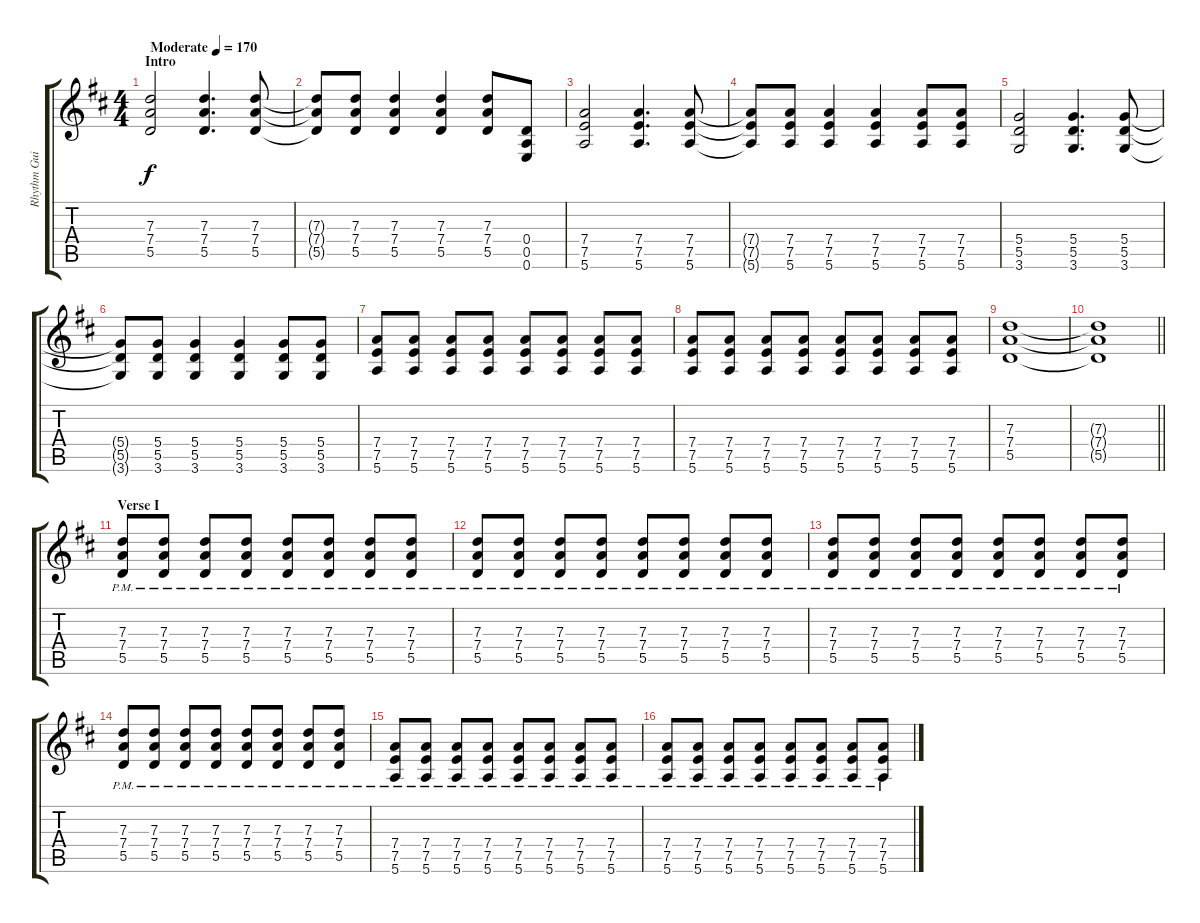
\track ("Rhythm Guitar" "Rhythm Gui") {instrument distortionguitar}
\staff {score tabs}
\tuning (E4 B3 G3 D3 A2 E2) {hide}
\ts (4 4)
\section ("" "Intro")
\tempo (170 "Moderate")
\clef g2
\ks d
(7.3 7.4 5.5).2{dy f instrument distortionguitar} (7.3 7.4 5.5).4{d} (7.3 7.4 5.5).8 |
(7.3{t} 7.4{t} 5.5{t}).8 (7.3 7.4 5.5).8 (7.3 7.4 5.5).4 (7.3 7.4 5.5).4 (7.3 7.4 5.5).8 (0.4 0.5 0.6).8 |
(7.4 7.5 5.6).2 (7.4 7.5 5.6).4{d} (7.4 7.5 5.6).8 |
(7.4{t} 7.5{t} 5.6{t}).8 (7.4 7.5 5.6).8 (7.4 7.5 5.6).4 (7.4 7.5 5.6).4 (7.4 7.5 5.6).8 (7.4 7.5 5.6).8 |
(5.4 5.5 3.6).2 (5.4 5.5 3.6).4{d} (5.4 5.5 3.6).8 |
(5.4{t} 5.5{t} 3.6{t}).8 (5.4 5.5 3.6).8 (5.4 5.5 3.6).4 (5.4 5.5 3.6).4 (5.4 5.5 3.6).8 (5.4 5.5 3.6).8 |
(7.4 7.5 5.6).8 (7.4 7.5 5.6).8 (7.4 7.5 5.6).8 (7.4 7.5 5.6).8 (7.4 7.5 5.6).8 (7.4 7.5 5.6).8 (7.4 7.5 5.6).8 (7.4 7.5 5.6).8 |
(7.4 7.5 5.6).8 (7.4 7.5 5.6).8 (7.4 7.5 5.6).8 (7.4 7.5 5.6).8 (7.4 7.5 5.6).8 (7.4 7.5 5.6).8 (7.4 7.5 5.6).8 (7.4 7.5 5.6).8 |
(7.3 7.4 5.5).1 |
\barLineRight lightlight
(7.3{t} 7.4{t} 5.5{t}).1 |
\section ("" "Verse I")
(7.3{pm} 7.4{pm} 5.5{pm}).8 (7.3{pm} 7.4{pm} 5.5{pm}).8 (7.3{pm} 7.4{pm} 5.5{pm}).8 (7.3{pm} 7.4{pm} 5.5{pm}).8 (7.3{pm} 7.4{pm} 5.5{pm}).8 (7.3{pm} 7.4{pm} 5.5{pm}).8 (7.3{pm} 7.4{pm} 5.5{pm}).8 (7.3{pm} 7.4{pm} 5.5{pm}).8 |
(7.3{pm} 7.4{pm} 5.5{pm}).8 (7.3{pm} 7.4{pm} 5.5{pm}).8 (7.3{pm} 7.4{pm} 5.5{pm}).8 (7.3{pm} 7.4{pm} 5.5{pm}).8 (7.3{pm} 7.4{pm} 5.5{pm}).8 (7.3{pm} 7.4{pm} 5.5{pm}).8 (7.3{pm} 7.4{pm} 5.5{pm}).8 (7.3{pm} 7.4{pm} 5.5{pm}).8 |
(7.3{pm} 7.4{pm} 5.5{pm}).8 (7.3{pm} 7.4{pm} 5.5{pm}).8 (7.3{pm} 7.4{pm} 5.5{pm}).8 (7.3{pm} 7.4{pm} 5.5{pm}).8 (7.3{pm} 7.4{pm} 5.5{pm}).8 (7.3{pm} 7.4{pm} 5.5{pm}).8 (7.3{pm} 7.4{pm} 5.5{pm}).8 (7.3{pm} 7.4{pm} 5.5{pm}).8 |
(7.3{pm} 7.4{pm} 5.5{pm}).8 (7.3{pm} 7.4{pm} 5.5{pm}).8 (7.3{pm} 7.4{pm} 5.5{pm}).8 (7.3{pm} 7.4{pm} 5.5{pm}).8 (7.3{pm} 7.4{pm} 5.5{pm}).8 (7.3{pm} 7.4{pm} 5.5{pm}).8 (7.3{pm} 7.4{pm} 5.5{pm}).8 (7.3{pm} 7.4{pm} 5.5{pm}).8 |
(7.4{pm} 7.5{pm} 5.6{pm}).8 (7.4{pm} 7.5{pm} 5.6{pm}).8 (7.4{pm} 7.5{pm} 5.6{pm}).8 (7.4{pm} 7.5{pm} 5.6{pm}).8 (7.4{pm} 7.5{pm} 5.6{pm}).8 (7.4{pm} 7.5{pm} 5.6{pm}).8 (7.4{pm} 7.5{pm} 5.6{pm}).8 (7.4{pm} 7.5{pm} 5.6{pm}).8 |
(7.4{pm} 7.5{pm} 5.6{pm}).8 (7.4{pm} 7.5{pm} 5.6{pm}).8 (7.4{pm} 7.5{pm} 5.6{pm}).8 (7.4{pm} 7.5{pm} 5.6{pm}).8 (7.4{pm} 7.5{pm} 5.6{pm}).8 (7.4{pm} 7.5{pm} 5.6{pm}).8 (7.4{pm} 7.5{pm} 5.6{pm}).8 (7.4{pm} 7.5{pm} 5.6{pm}).8
